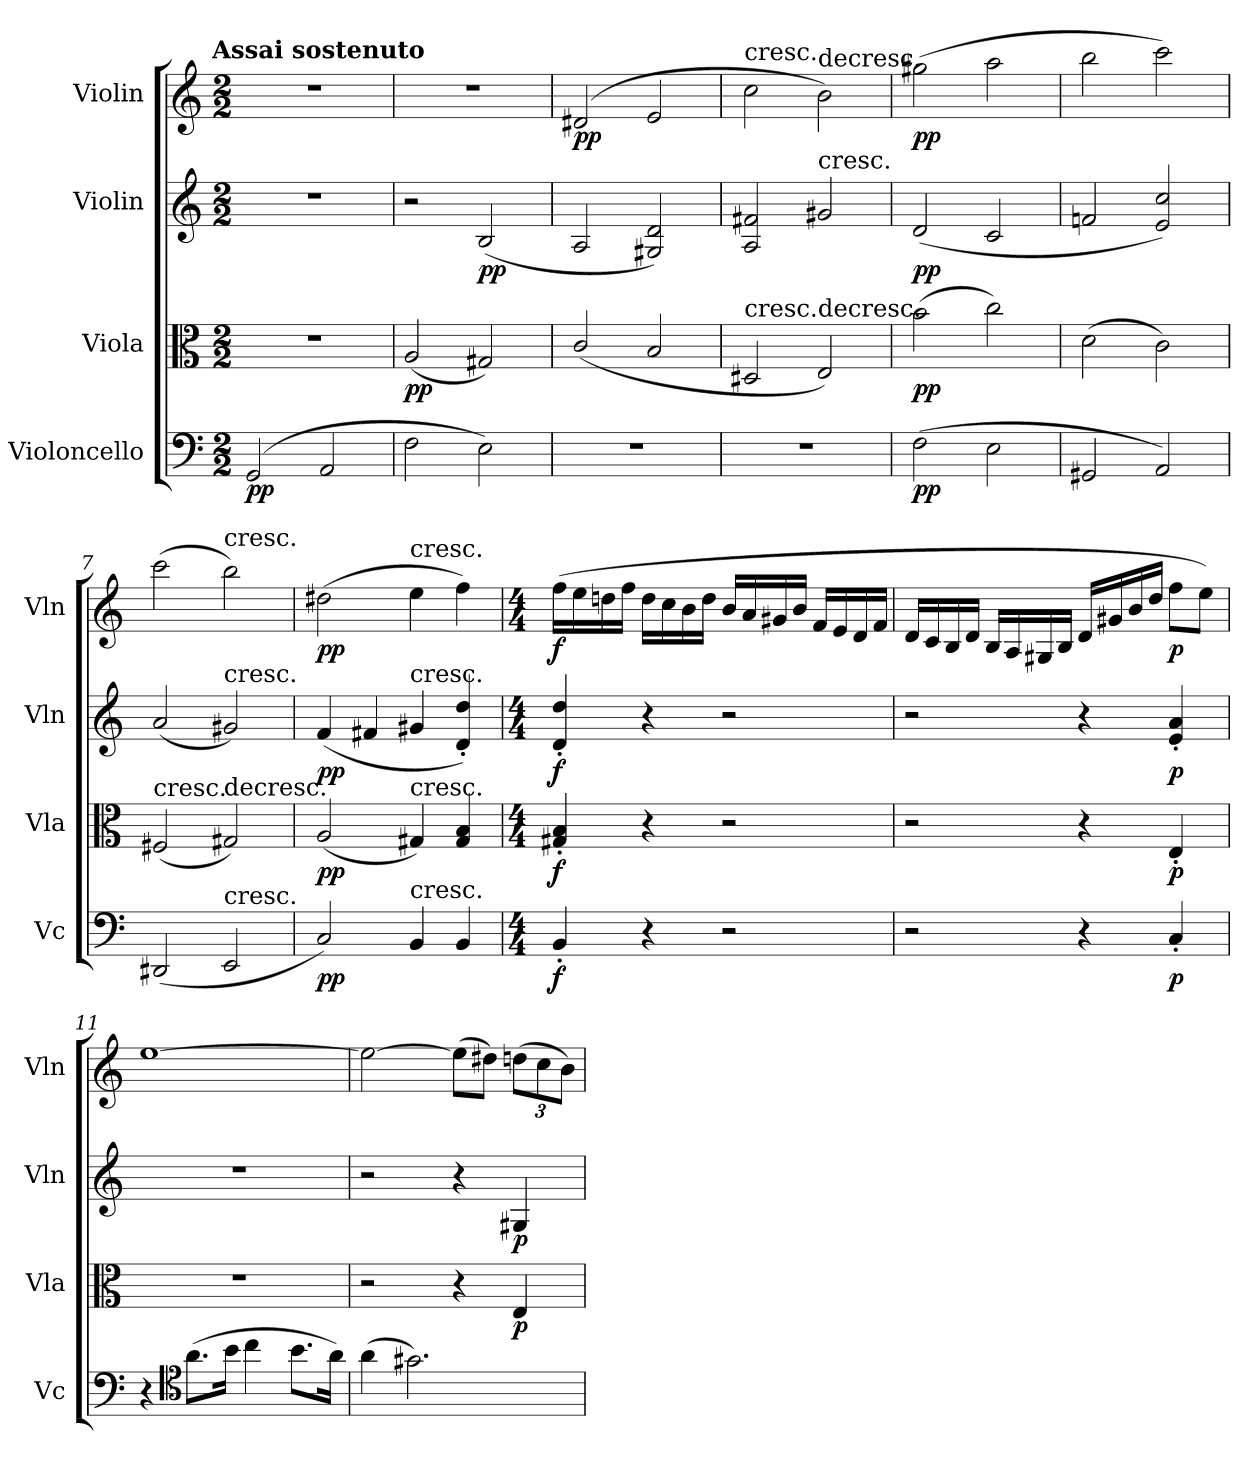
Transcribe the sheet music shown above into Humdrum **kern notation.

**kern	**dynam	**kern	**dynam	**kern	**dynam	**kern	**dynam
*part4	*part4	*part3	*part3	*part2	*part2	*part1	*part1
*staff4	*staff4	*staff3	*staff3	*staff2	*staff2	*staff1	*staff1
*I"Violoncello	*	*I"Viola	*	*I"Violin	*	*I"Violin	*
*I'Vc	*	*I'Vla	*	*I'Vln	*	*I'Vln	*
*clefF4	*	*clefC3	*	*clefG2	*	*clefG2	*
*k[]	*	*k[]	*	*k[]	*	*k[]	*
!!LO:TX:omd:t=Assai sostenuto
*M2/2	*	*M2/2	*	*M2/2	*	*M2/2	*
*MM110	*	*MM110	*	*MM110	*	*MM110	*
=1	=1	=1	=1	=1	=1	=1	=1
(2GG/	pp	1r	.	1r	.	1r	.
2AA/	.	.	.	.	.	.	.
=2	=2	=2	=2	=2	=2	=2	=2
2F\	.	(2A/	pp	2r	.	1r	.
2E\)	.	2G#X/)	.	(2B/	pp	.	.
=3	=3	=3	=3	=3	=3	=3	=3
1r	.	(2c/	.	2A/	.	(2d#X/	pp
.	.	2B/	.	2G#X/ 2d/)	.	2e/	.
=4	=4	=4	=4	=4	=4	=4	=4
!	!	!	!	!	!	!LO:TX:t=cresc.	!
!	!	!LO:TX:t=cresc.	!	!	!	!	!
1r	.	2D#X/	.	2A/ 2f#X/	.	2cc\	.
!	!	!	!	!	!	!LO:TX:t=decresc.	!
!	!	!	!	!LO:TX:t=cresc.	!	!	!
!	!	!LO:TX:t=decresc.	!	!	!	!	!
.	.	2E/)	.	2g#X/	.	2b\)	.
=5	=5	=5	=5	=5	=5	=5	=5
(2F\	pp	(2b\	pp	(2d/	pp	(2gg#X\	pp
2E\	.	2cc\)	.	2c/	.	2aa\	.
=6	=6	=6	=6	=6	=6	=6	=6
2GG#X/	.	(2d\	.	2fn/	.	2bb\	.
2AA/)	.	2c\)	.	2e/ 2cc/)	.	2ccc\)	.
=7	=7	=7	=7	=7	=7	=7	=7
!	!	!LO:TX:t=cresc.	!	!	!	!	!
(2DD#X/	.	(2F#X/	.	(2a/	.	(2ccc\	.
!	!	!	!	!	!	!LO:TX:t=cresc.	!
!	!	!	!	!LO:TX:t=cresc.	!	!	!
!	!	!LO:TX:t=decresc.	!	!	!	!	!
!LO:TX:t=cresc.	!	!	!	!	!	!	!
2EE/	.	2G#X/)	.	2g#X/)	.	2bb\)	.
=8	=8	=8	=8	=8	=8	=8	=8
2C/)	pp	(2A/	pp	(4f/	pp	(2dd#X\	pp
.	.	.	.	4f#X/	.	.	.
!	!	!	!	!	!	!LO:TX:t=cresc.	!
!	!	!	!	!LO:TX:t=cresc.	!	!	!
!	!	!LO:TX:t=cresc.	!	!	!	!	!
!LO:TX:t=cresc.	!	!	!	!	!	!	!
4BB/	.	4G#X/)	.	4g#X/	.	4ee\	.
4BB/	.	4G#/ 4B/	.	4d'/ 4dd'/)	.	4ff\)	.
=9	=9	=9	=9	=9	=9	=9	=9
*M4/4	*	*M4/4	*	*M4/4	*	*M4/4	*
*	*	*	*	*	*	*MM120	*
4BB'/	f	4G#X'/ 4B'/	f	4d'/ 4dd'/	f	(16ff\LL	f
.	.	.	.	.	.	16ee\	.
.	.	.	.	.	.	16ddn\	.
.	.	.	.	.	.	16ff\JJ	.
4r	.	4r	.	4r	.	16dd\LL	.
.	.	.	.	.	.	16cc\	.
.	.	.	.	.	.	16b\	.
.	.	.	.	.	.	16dd\JJ	.
2r	.	2r	.	2r	.	16b/LL	.
.	.	.	.	.	.	16a/	.
.	.	.	.	.	.	16g#X/	.
.	.	.	.	.	.	16b/JJ	.
.	.	.	.	.	.	16f/LL	.
.	.	.	.	.	.	16e/	.
.	.	.	.	.	.	16d/	.
.	.	.	.	.	.	16f/JJ	.
=10	=10	=10	=10	=10	=10	=10	=10
2r	.	2r	.	2r	.	16d/LL	.
.	.	.	.	.	.	16c/	.
.	.	.	.	.	.	16B/	.
.	.	.	.	.	.	16d/JJ	.
.	.	.	.	.	.	16B/LL	.
.	.	.	.	.	.	16A/	.
.	.	.	.	.	.	16G#X/	.
.	.	.	.	.	.	16B/JJ	.
4r	.	4r	.	4r	.	16d/LL	.
.	.	.	.	.	.	16g#X/	.
.	.	.	.	.	.	16b/	.
.	.	.	.	.	.	16dd/JJ	.
4C'/	p	4E'/	p	4e'/ 4a'/	p	8ff\L	p
.	.	.	.	.	.	8ee\J)	.
=11	=11	=11	=11	=11	=11	=11	=11
4r	.	1r	.	1r	.	[1ee	.
*clefC4	*	*	*	*	*	*	*
(8.a\L	.	.	.	.	.	.	.
16b\Jk	.	.	.	.	.	.	.
4cc\	.	.	.	.	.	.	.
8.b\L	.	.	.	.	.	.	.
16a\Jk)	.	.	.	.	.	.	.
=12	=12	=12	=12	=12	=12	=12	=12
(4a\	.	2r	.	2r	.	2ee\_	.
2.g#X\)	.	.	.	.	.	.	.
.	.	4r	.	4r	.	(8ee\L]	.
.	.	.	.	.	.	8dd#X\J)	.
.	.	4E/	p	4G#X/	p	(12ddn\L	.
.	.	.	.	.	.	12cc\	.
.	.	.	.	.	.	12b\J)	.
=	=	=	=	=	=	=	=
*-	*-	*-	*-	*-	*-	*-	*-
